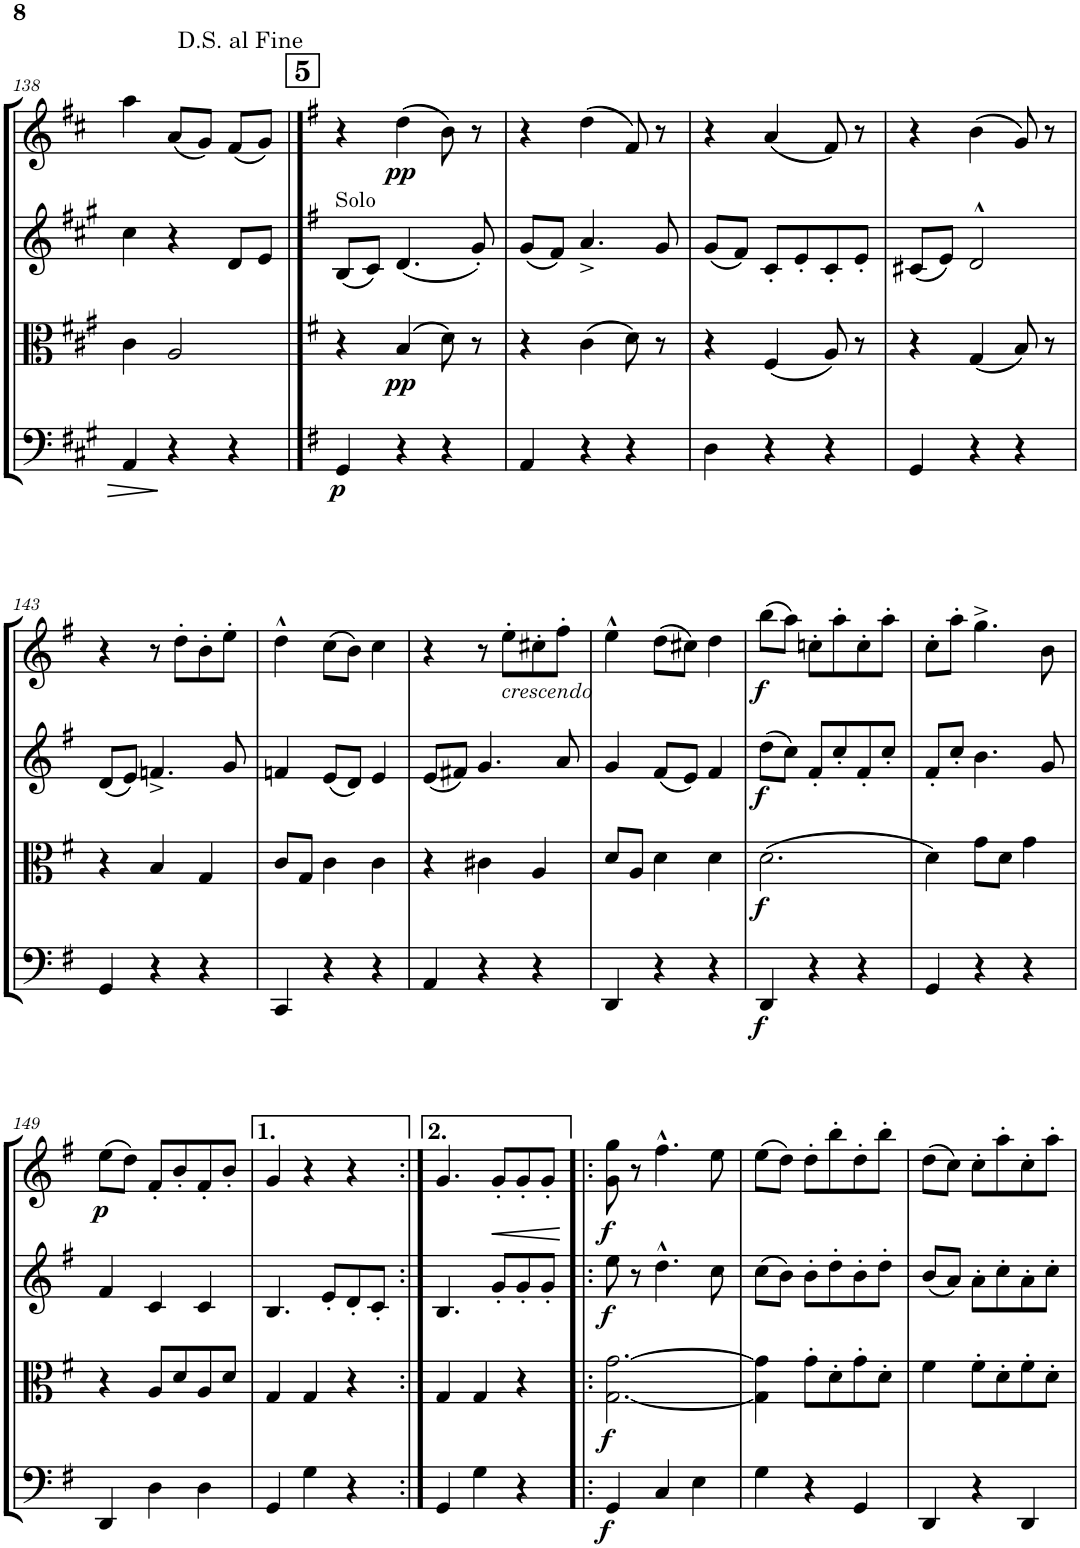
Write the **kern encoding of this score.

**kern	**dynam	**kern	**dynam	**kern	**dynam	**kern	**dynam
*part4	*part4	*part3	*part3	*part2	*part2	*part1	*part1
*staff4	*staff4	*staff3	*staff3	*staff2	*staff2	*staff1	*staff1
*I"Violoncello	*	*I"Viola	*	*I"Violin II	*	*I"Violin I	*
*I'Vc	*	*I'Vla	*	*I'Vln	*	*I'Vln	*
!!LO:PB:g=z
*clefF4	*	*clefC3	*	*clefG2	*	*clefG2	*
*k[f#c#g#]	*	*k[f#c#g#]	*	*k[f#c#g#]	*	*k[f#c#]	*
*M3/4	*	*M3/4	*	*M3/4	*	*M3/4	*
=138	=138	=138	=138	=138	=138	=138	=138
4AA/	.	4c#\	.	4cc#\	.	4aa\	.
4r	.	2A/	.	4r	.	(8a/L	.
.	.	.	.	.	.	8g/J)	.
4r	.	.	.	8d/L	.	(8f#/L	.
.	.	.	.	8e/J	.	8g/J)	.
!!LO:REH:place=s1:a:B:cj:fs=14:t=5
==139	==139	==139	==139	==139	==139	==139	==139
*k[f#]	*	*k[f#]	*	*k[f#]	*	*k[f#]	*
!	!	!	!	!LO:TX:a:t=Solo	!	!	!
!	!LO:DY:b	!	!	!	!	!	!
4GG/	p	4r	.	(8B/L	.	4r	.
.	.	.	.	8c/J)	.	.	.
!	!	!	!LO:DY:b	!	!	!	!LO:DY:b
4r	.	(4B/	pp	(4.d/	.	(4dd\	pp
4r	.	8d\)	.	.	.	8b\)	.
.	.	8r	.	8g'/)	.	8r	.
=140	=140	=140	=140	=140	=140	=140	=140
4AA/	.	4r	.	(8g/L	.	4r	.
.	.	.	.	8f#/J)	.	.	.
4r	.	(4c\	.	4.a^/	.	(4dd\	.
4r	.	8d\)	.	.	.	8f#/)	.
.	.	8r	.	8g/	.	8r	.
=141	=141	=141	=141	=141	=141	=141	=141
4D\	.	4r	.	(8g/L	.	4r	.
.	.	.	.	8f#/J)	.	.	.
4r	.	(4F#/	.	8c'/L	.	(4a/	.
.	.	.	.	8e'/	.	.	.
4r	.	8A/)	.	8c'/	.	8f#/)	.
.	.	8r	.	8e'/J	.	8r	.
=142	=142	=142	=142	=142	=142	=142	=142
4GG/	.	4r	.	(8c#X/L	.	4r	.
.	.	.	.	8e/J)	.	.	.
4r	.	(4G/	.	2d^^/	.	(4b\	.
4r	.	8B/)	.	.	.	8g/)	.
.	.	8r	.	.	.	8r	.
!!LO:LB:g=z
=143	=143	=143	=143	=143	=143	=143	=143
4GG/	.	4r	.	(8d/L	.	4r	.
.	.	.	.	8e/J)	.	.	.
4r	.	4B/	.	4.fn^/	.	8r	.
.	.	.	.	.	.	8dd'\L	.
4r	.	4G/	.	.	.	8b'\	.
.	.	.	.	8g/	.	8ee'\J	.
=144	=144	=144	=144	=144	=144	=144	=144
4CC/	.	8c/L	.	4fn/	.	4dd^^\	.
.	.	8G/J	.	.	.	.	.
4r	.	4c\	.	(8e/L	.	(8cc\L	.
.	.	.	.	8d/J)	.	8b\J)	.
4r	.	4c\	.	4e/	.	4cc\	.
=145	=145	=145	=145	=145	=145	=145	=145
4AA/	.	4r	.	(8e/L	.	4r	.
.	.	.	.	8f#X/J)	.	.	.
4r	.	4c#X\	.	4.g/	.	8r	.
!	!	!	!	!	!	!LO:TX:b:i:t=crescendo	!
.	.	.	.	.	.	8ee'\L	.
4r	.	4A/	.	.	.	8cc#X'\	.
.	.	.	.	8a/	.	8ff#'\J	.
=146	=146	=146	=146	=146	=146	=146	=146
4DD/	.	8d/L	.	4g/	.	4ee^^\	.
.	.	8A/J	.	.	.	.	.
4r	.	4d\	.	(8f#/L	.	(8dd\L	.
.	.	.	.	8e/J)	.	8cc#X\J)	.
4r	.	4d\	.	4f#/	.	4dd\	.
=147	=147	=147	=147	=147	=147	=147	=147
!	!LO:DY:b	!	!LO:DY:b	!	!LO:DY:b	!	!LO:DY:b
4DD/	f	(2.d\	f	(8dd\L	f	(8bb\L	f
.	.	.	.	8cc\J)	.	8aa\J)	.
4r	.	.	.	8f#'/L	.	8ccn'\L	.
.	.	.	.	8cc'/	.	8aa'\	.
4r	.	.	.	8f#'/	.	8cc'\	.
.	.	.	.	8cc'/J	.	8aa'\J	.
=148	=148	=148	=148	=148	=148	=148	=148
4GG/	.	4d\)	.	8f#'/L	.	8cc'\L	.
.	.	.	.	8cc'/J	.	8aa'\J	.
4r	.	8g\L	.	4.b\	.	4.gg^\	.
.	.	8d\J	.	.	.	.	.
4r	.	4g\	.	.	.	.	.
.	.	.	.	8g/	.	8b\	.
!!LO:LB:g=z
=149	=149	=149	=149	=149	=149	=149	=149
!	!	!	!	!	!	!	!LO:DY:b
4DD/	.	4r	.	4f#/	.	(8ee\L	p
.	.	.	.	.	.	8dd\J)	.
4D\	.	8A/L	.	4c/	.	8f#'/L	.
.	.	8d/	.	.	.	8b'/	.
4D\	.	8A/	.	4c/	.	8f#'/	.
.	.	8d/J	.	.	.	8b'/J	.
=150	=150	=150	=150	=150	=150	=150	=150
4GG/	.	4G/	.	4.B/	.	4g/	.
4G\	.	4G/	.	.	.	4r	.
.	.	.	.	8e'/L	.	.	.
4r	.	4r	.	8d'/	.	4r	.
.	.	.	.	8c'/J	.	.	.
=151:|!	=151:|!	=151:|!	=151:|!	=151:|!	=151:|!	=151:|!	=151:|!
4GG/	.	4G/	.	4.B/	.	4.g/	.
4G\	.	4G/	.	.	.	.	.
!	!	!	!	!	!	!	!LO:HP:b
.	.	.	.	8g'/L	.	8g'/L	<
4r	.	4r	.	8g'/	.	8g'/	.
.	.	.	.	8g'/J	.	8g'/J	.
.	.	.	.	.	.	.	[
=152!|:	=152!|:	=152!|:	=152!|:	=152!|:	=152!|:	=152!|:	=152!|:
!	!LO:DY:b	!	!LO:DY:b	!	!LO:DY:b	!	!LO:DY:b
4GG/	f	[2.G\ [2.g\	f	8ee\	f	8g\ 8gg\	f
.	.	.	.	8r	.	8r	.
4C/	.	.	.	4.dd^^\	.	4.ff#^^\	.
4E\	.	.	.	.	.	.	.
.	.	.	.	8cc\	.	8ee\	.
=153	=153	=153	=153	=153	=153	=153	=153
4G\	.	4G\] 4g\]	.	(8cc\L	.	(8ee\L	.
.	.	.	.	8b\J)	.	8dd\J)	.
4r	.	8g'\L	.	8b'\L	.	8dd'\L	.
.	.	8d'\	.	8dd'\	.	8bb'\	.
4GG/	.	8g'\	.	8b'\	.	8dd'\	.
.	.	8d'\J	.	8dd'\J	.	8bb'\J	.
=154	=154	=154	=154	=154	=154	=154	=154
4DD/	.	4f#\	.	(8b/L	.	(8dd\L	.
.	.	.	.	8a/J)	.	8cc\J)	.
4r	.	8f#'\L	.	8a'\L	.	8cc'\L	.
.	.	8d'\	.	8cc'\	.	8aa'\	.
4DD/	.	8f#'\	.	8a'\	.	8cc'\	.
.	.	8d'\J	.	8cc'\J	.	8aa'\J	.
=	=	=	=	=	=	=	=
*-	*-	*-	*-	*-	*-	*-	*-
